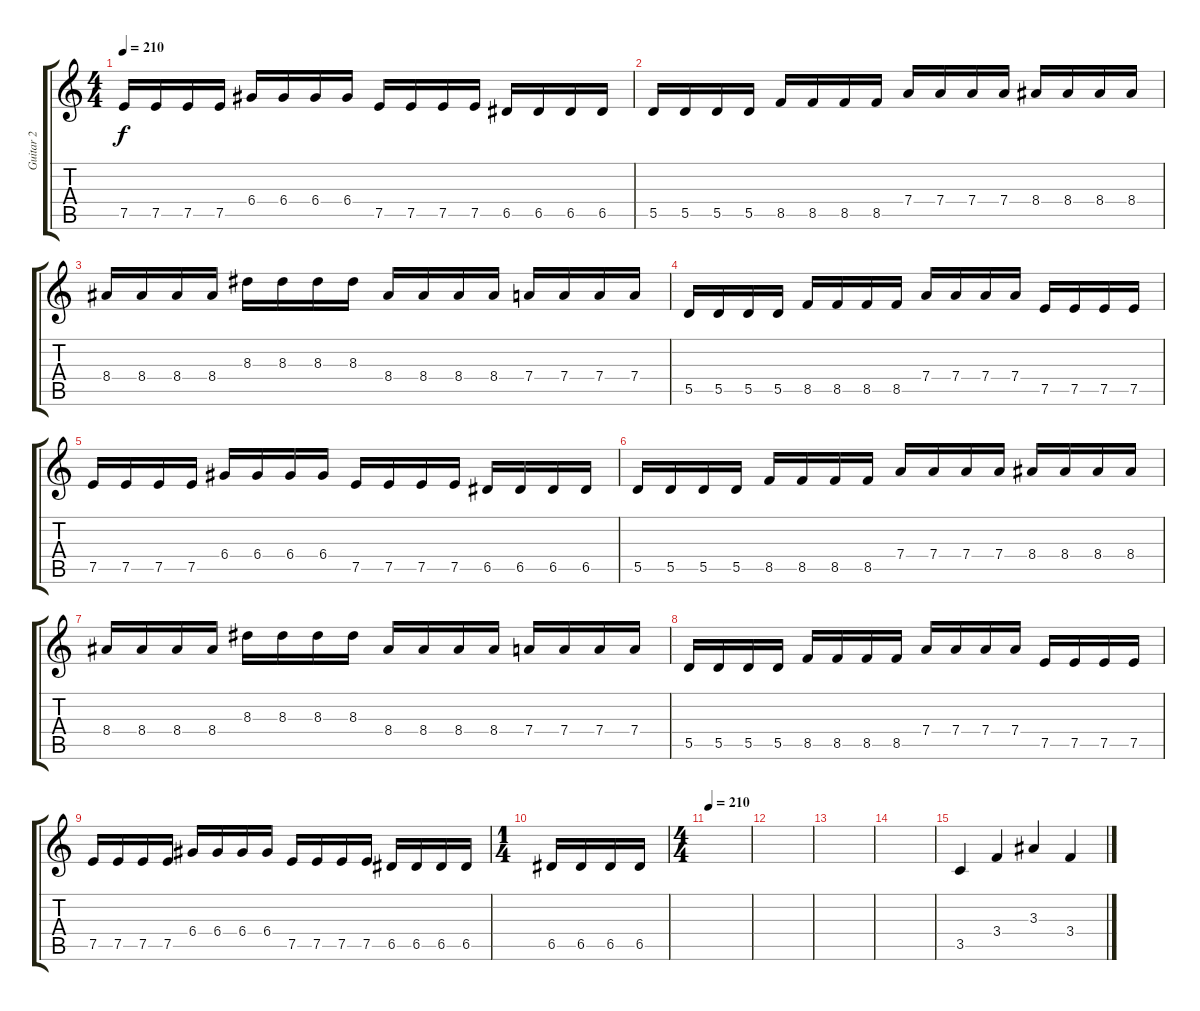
\track ("Guitar 2" "Guitar 2") {instrument distortionguitar}
\staff {score tabs}
\tuning (E4 B3 G3 D3 A2 E2) {hide}
\ts (4 4)
\tempo 210
\clef g2
\ks c
7.5.16{dy f} 7.5.16 7.5.16 7.5.16 6.4.16 6.4.16 6.4.16 6.4.16 7.5.16 7.5.16 7.5.16 7.5.16 6.5.16 6.5.16 6.5.16 6.5.16 |
5.5.16 5.5.16 5.5.16 5.5.16 8.5.16 8.5.16 8.5.16 8.5.16 7.4.16 7.4.16 7.4.16 7.4.16 8.4.16 8.4.16 8.4.16 8.4.16 |
8.4.16 8.4.16 8.4.16 8.4.16 8.3.16 8.3.16 8.3.16 8.3.16 8.4.16 8.4.16 8.4.16 8.4.16 7.4.16 7.4.16 7.4.16 7.4.16 |
5.5.16 5.5.16 5.5.16 5.5.16 8.5.16 8.5.16 8.5.16 8.5.16 7.4.16 7.4.16 7.4.16 7.4.16 7.5.16 7.5.16 7.5.16 7.5.16 |
7.5.16 7.5.16 7.5.16 7.5.16 6.4.16 6.4.16 6.4.16 6.4.16 7.5.16 7.5.16 7.5.16 7.5.16 6.5.16 6.5.16 6.5.16 6.5.16 |
5.5.16 5.5.16 5.5.16 5.5.16 8.5.16 8.5.16 8.5.16 8.5.16 7.4.16 7.4.16 7.4.16 7.4.16 8.4.16 8.4.16 8.4.16 8.4.16 |
8.4.16 8.4.16 8.4.16 8.4.16 8.3.16 8.3.16 8.3.16 8.3.16 8.4.16 8.4.16 8.4.16 8.4.16 7.4.16 7.4.16 7.4.16 7.4.16 |
5.5.16 5.5.16 5.5.16 5.5.16 8.5.16 8.5.16 8.5.16 8.5.16 7.4.16 7.4.16 7.4.16 7.4.16 7.5.16 7.5.16 7.5.16 7.5.16 |
7.5.16 7.5.16 7.5.16 7.5.16 6.4.16 6.4.16 6.4.16 6.4.16 7.5.16 7.5.16 7.5.16 7.5.16 6.5.16 6.5.16 6.5.16 6.5.16 |
\ts (1 4)
6.5.16 6.5.16 6.5.16 6.5.16 |
\ts (4 4)
\tempo 210
|
|
|
|
3.5.4 3.4.4 3.3.4 3.4.4
